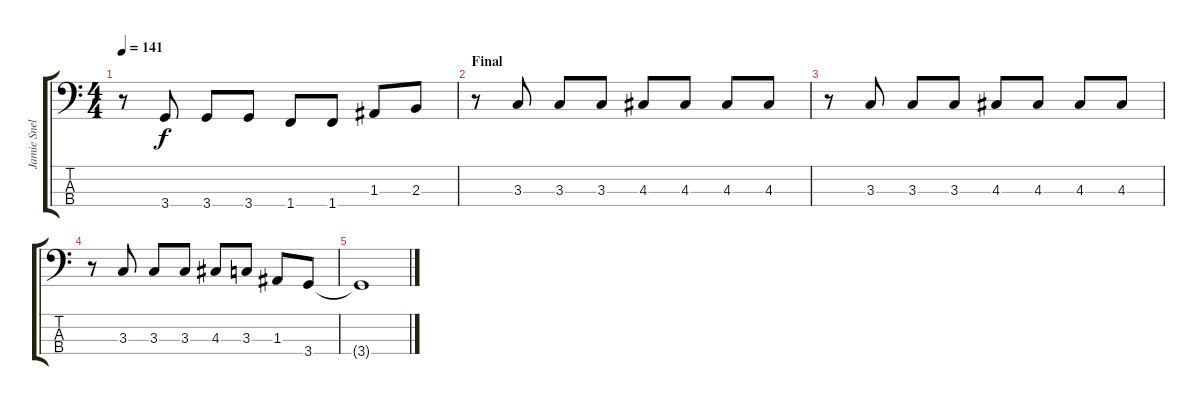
\track ("Jamie Snell (Bass)" "Jamie Snel") {instrument electricbasspick}
\staff {score tabs}
\tuning (G2 D2 A1 E1) {hide}
\ts (4 4)
\tempo 141
\clef f4
\ks c
r.8{dy f} 3.4.8 3.4.8 3.4.8 1.4.8 1.4.8 1.3.8 2.3.8 |
\section ("" "Final")
r.8 3.3.8 3.3.8 3.3.8 4.3.8 4.3.8 4.3.8 4.3.8 |
r.8 3.3.8 3.3.8 3.3.8 4.3.8 4.3.8 4.3.8 4.3.8 |
r.8 3.3.8 3.3.8 3.3.8 4.3.8 3.3.8 1.3.8 3.4.8 |
3.4{t}.1
